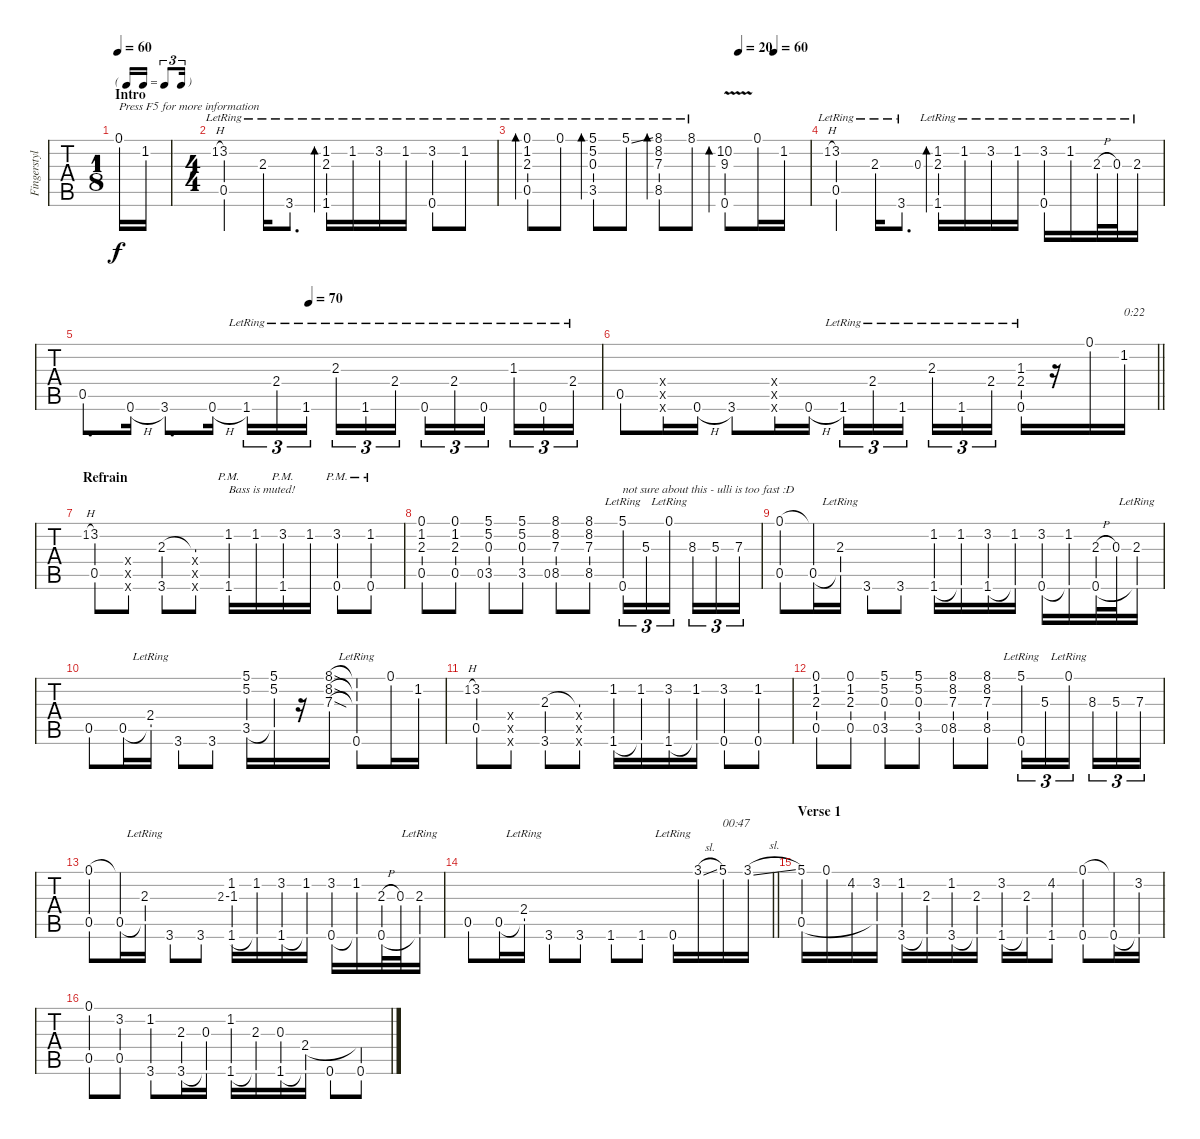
\track ("Fingerstyle Guitar" "Fingerstyl") {instrument acousticguitarsteel}
\staff {tabs}
\tuning (E4 B3 G3 D3 A2 E2) {hide}
\ts (1 8)
\tf triplet16th
\section ("" "Intro")
\tempo 60
\clef g2
\ks c
0.1.16{txt "Press F5 for more information" dy f instrument acousticguitarsteel} 1.2.16 |
\ts (4 4)
1.2{h}.8{gr onbeat} (3.2{lr} 0.5{lr}).4 2.3{lr}.16 3.6{lr}.8{d} (1.2{lr} 2.3{lr} 1.6{lr}).16{bd 60} 1.2{lr}.16 3.2{lr}.16 1.2{lr}.16 (3.2{lr} 0.6{lr}).8 1.2{lr}.8 |
\tempo (20 0.75)
\tempo (60 0.875)
(0.1{lr} 1.2{lr} 2.3{lr} 0.5{lr}).8{bd 120} 0.1{lr}.8 (5.1{lr} 5.2{lr} 0.3{lr} 3.5{lr}).8{bd 120} 5.1{ss lr}.8 (8.1{lr} 8.2{lr} 7.3{lr} 8.5{lr}).8{bd 120} 8.1{lr}.8 (10.2{v} 9.3{v} 0.6).8{bd 60} 0.1.16 1.2.16 |
1.2{h}.8{gr onbeat} (3.2{lr} 0.5{lr}).4 2.3{lr}.16 3.6{lr}.8{d} 0.3.8{gr} (1.2{lr} 2.3{lr} 1.6{lr}).16{bd 60} 1.2{lr}.16 3.2{lr}.16 1.2{lr}.16 (3.2{lr} 0.6{lr}).16 1.2{lr}.16 2.3{h lr}.32 0.3{lr}.32 2.3{lr}.16 |
\tempo (70 0.4375)
0.5.8{d} 0.6{h}.16 3.6.8{d} 0.6{h}.16 1.6{lr}.16{tu (3 2)} 2.4{lr}.16{tu (3 2)} 1.6{lr}.16{tu (3 2) beam splitsecondary} 2.3{lr}.16{tu (3 2)} 1.6{lr}.16{tu (3 2)} 2.4{lr}.16{tu (3 2)} 0.6{lr}.16{tu (3 2)} 2.4{lr}.16{tu (3 2)} 0.6{lr}.16{tu (3 2) beam splitsecondary} 1.3{lr}.16{tu (3 2)} 0.6{lr}.16{tu (3 2)} 2.4{lr}.16{tu (3 2)} |
\barLineRight lightlight
0.5.8 (0.4{x} 0.5{x} 0.6{x}).16 0.6{h}.16 3.6.8 (0.4{x} 0.5{x} 0.6{x}).16 0.6{h}.16 1.6{lr}.16{tu (3 2)} 2.4{lr}.16{tu (3 2)} 1.6{lr}.16{tu (3 2) beam splitsecondary} 2.3{lr}.16{tu (3 2)} 1.6{lr}.16{tu (3 2)} 2.4{lr}.16{tu (3 2)} (1.3 2.4 0.6{lr}).16 r.16 0.1.16 1.2.16{txt "0:22"} |
\section ("" "Refrain")
1.2{h}.8{gr onbeat} (3.2 0.5).8 (0.4{x} 0.5{x} 0.6{x}).8 (2.3 3.6).8 (2.3{t} 0.4{x} 0.5{x} 0.6{x}).8 (1.2 1.6{pm}).16{txt "Bass is muted!"} 1.2.16 (3.2 1.6{pm}).16 1.2.16 (3.2 0.6{pm}).8 (1.2 0.6{pm}).8 |
(0.1{st} 1.2{st} 2.3{st} 0.5{st}).8 (0.1 1.2 2.3 0.5).8 0.5.8{gr} (5.1{st} 5.2{st} 0.3{st} 3.5{st}).8 (5.1 5.2 0.3 3.5).8 0.5.8{gr} (8.1{st} 8.2{st} 7.3{st} 8.5{st}).8 (8.1 8.2 7.3 8.5).8 (5.1 0.6{lr}).16{tu (3 2) txt "not sure about this - ulli is too fast :D"} 5.3.16{tu (3 2)} 0.1{lr}.16{tu (3 2) beam splitsecondary} 8.3.16{tu (3 2)} 5.3.16{tu (3 2)} 7.3.16{tu (3 2)} |
(0.1 0.5).8 (0.1{t} 0.5).16 (2.3{lr} 0.5{t}).16 3.6.8 3.6.8 (1.2 1.6).16 (1.2 1.6{t}).16 (3.2 1.6).16 (1.2 1.6{t}).16 (3.2 0.6).16 (1.2 0.6{t}).16 (2.3{h} 0.6).32 0.3.32 (2.3{lr} 0.6{t}).16 |
0.5.8 0.5.16 (2.4{lr} 0.5{t}).16 3.6.8 3.6.8 (5.1 5.2 3.5).16 (5.1 5.2 3.5{t}).16 r.16 (8.1{sod} 8.2{sod} 7.3{sod}).16 (8.1{t} 8.2{t} 7.3{t} 0.6{lr}).8 0.1.16 1.2.16 |
1.2{h}.8{gr onbeat} (3.2 0.5).8 (0.4{x} 0.5{x} 0.6{x}).8 (2.3 3.6).8 (2.3{t} 0.4{x} 0.5{x} 0.6{x}).8 (1.2 1.6).16 (1.2 1.6{t}).16 (3.2 1.6).16 (1.2 1.6{t}).16 (3.2 0.6).8 (1.2 0.6).8 |
(0.1{st} 1.2{st} 2.3{st} 0.5{st}).8 (0.1 1.2 2.3 0.5).8 0.5.8{gr} (5.1{st} 5.2{st} 0.3{st} 3.5{st}).8 (5.1 5.2 0.3 3.5).8 0.5.8{gr} (8.1{st} 8.2{st} 7.3{st} 8.5{st}).8 (8.1 8.2 7.3 8.5).8 (5.1 0.6{lr}).16{tu (3 2)} 5.3.16{tu (3 2)} 0.1{lr}.16{tu (3 2) beam splitsecondary} 8.3.16{tu (3 2)} 5.3.16{tu (3 2)} 7.3.16{tu (3 2)} |
(0.1 0.5).8 (0.1{t} 0.5).16 (2.3{lr} 0.5{t}).16 3.6.8 3.6.8 2.3.8{gr} (1.2 -1.3 1.6).16 (1.2 1.6{t}).16 (3.2 1.6).16 (1.2 1.6{t}).16 (3.2 0.6).16 (1.2 0.6{t}).16 (2.3{h} 0.6).32 0.3.32 (2.3{lr} 0.6{t}).16 |
\barLineRight lightlight
0.5.8 0.5.16 (2.4{lr} 0.5{t}).16 3.6.8 3.6.8 1.6.8 1.6.8 0.6{lr}.16 3.1{sl}.16 5.1.16{txt "00:47"} 3.1{sl}.16 |
\section ("" "Verse 1")
(5.1 0.5).16 0.1.16 4.2.16 (3.2 0.5{t}).16 (1.2 3.6).16 (2.3 3.6{t}).16 (1.2 3.6).16 (2.3 3.6{t}).16 (3.2 1.6).16 (2.3 1.6{t}).16 (4.2 1.6).8 (0.1 0.6).8 (0.1{t} 0.6).16 (3.2 0.6{t}).16 |
(0.1 0.5).8 (3.2 0.5).8 (1.2 3.6).8 (2.3 3.6).16 (0.3 3.6{t}).16 (1.2 1.6).16 (2.3 1.6{t}).16 (0.3 1.6).16 (2.4 1.6{t}).16 0.6.8 (2.4{t} 0.6).8
